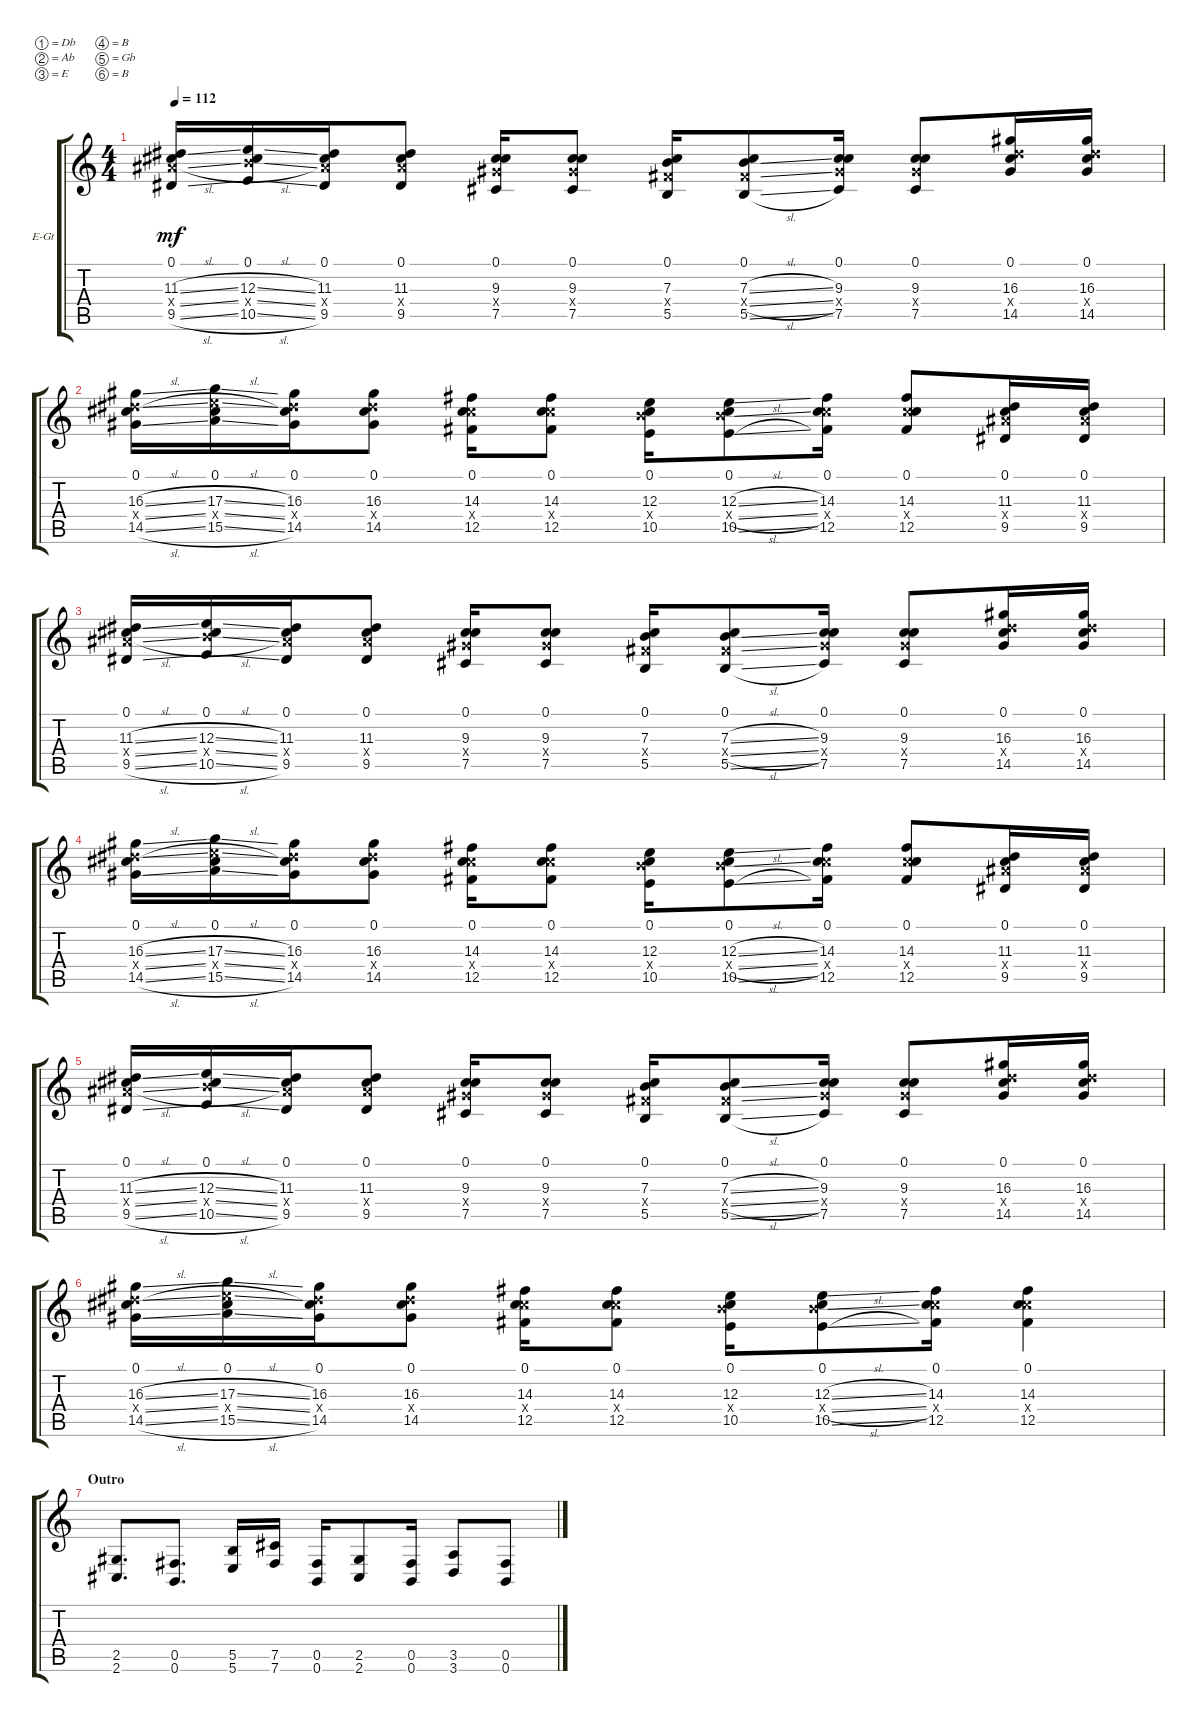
\defaultSystemsLayout 4
\bracketExtendMode groupsimilarinstruments
\firstSystemTrackNameOrientation horizontal
\otherSystemsTrackNameOrientation horizontal
\track ("Серж" "E-Gt") {instrument overdrivenguitar}
\staff {score tabs}
\tuning (Db4 Ab3 E3 B2 Gb2 B1)
\ts (4 4)
\tempo 112
\clef g2
\ks c
(9.5{sl} 11.3{sl} 0.1 11.4{sl x}).16{dy mf} (10.5{sl} 12.3{sl} 0.1 12.4{sl x}).16 (9.5 11.3 11.4{x} 0.1).16 (9.5 11.4{x} 11.3 0.1).8 (7.5 9.4{x} 9.3 0.1).16 (9.3 9.4{x} 7.5 0.1).8 (5.5 7.4{x} 7.3 0.1).16 (7.3{sl} 7.4{sl x} 5.5{sl} 0.1).8 (7.5 9.4{x} 9.3 0.1).16 (9.3 9.4{x} 7.5 0.1).8 (14.5 16.3 0.1 16.4{x}).16 (14.5 16.3 0.1 16.4{x}).16 |
(14.5{sl} 16.3{sl} 0.1 16.4{sl x}).16 (15.5{sl} 17.3{sl} 0.1 17.4{sl x}).16 (14.5 16.3 16.4{x} 0.1).16 (14.5 16.4{x} 16.3 0.1).8 (12.5 14.4{x} 14.3 0.1).16 (14.3 14.4{x} 12.5 0.1).8 (10.5 12.4{x} 12.3 0.1).16 (12.3{sl} 12.4{sl x} 10.5{sl} 0.1).8 (12.5 14.4{x} 14.3 0.1).16 (14.3 14.4{x} 12.5 0.1).8 (9.5 11.4{x} 11.3 0.1).16 (11.4{x} 11.3 9.5 0.1).16 |
(9.5{sl} 11.3{sl} 0.1 11.4{sl x}).16 (10.5{sl} 12.3{sl} 0.1 12.4{sl x}).16 (9.5 11.3 11.4{x} 0.1).16 (9.5 11.4{x} 11.3 0.1).8 (7.5 9.4{x} 9.3 0.1).16 (9.3 9.4{x} 7.5 0.1).8 (5.5 7.4{x} 7.3 0.1).16 (7.3{sl} 7.4{sl x} 5.5{sl} 0.1).8 (7.5 9.4{x} 9.3 0.1).16 (9.3 9.4{x} 7.5 0.1).8 (14.5 16.3 0.1 16.4{x}).16 (14.5 16.3 0.1 16.4{x}).16 |
(14.5{sl} 16.3{sl} 0.1 16.4{sl x}).16 (15.5{sl} 17.3{sl} 0.1 17.4{sl x}).16 (14.5 16.3 16.4{x} 0.1).16 (14.5 16.4{x} 16.3 0.1).8 (12.5 14.4{x} 14.3 0.1).16 (14.3 14.4{x} 12.5 0.1).8 (10.5 12.4{x} 12.3 0.1).16 (12.3{sl} 12.4{sl x} 10.5{sl} 0.1).8 (12.5 14.4{x} 14.3 0.1).16 (14.3 14.4{x} 12.5 0.1).8 (9.5 11.3 0.1 11.4{x}).16 (9.5 11.3 0.1 11.4{x}).16 |
(9.5{sl} 11.3{sl} 0.1 11.4{sl x}).16 (10.5{sl} 12.3{sl} 0.1 12.4{sl x}).16 (9.5 11.3 11.4{x} 0.1).16 (9.5 11.4{x} 11.3 0.1).8 (7.5 9.4{x} 9.3 0.1).16 (9.3 9.4{x} 7.5 0.1).8 (5.5 7.4{x} 7.3 0.1).16 (7.3{sl} 7.4{sl x} 5.5{sl} 0.1).8 (7.5 9.4{x} 9.3 0.1).16 (9.3 9.4{x} 7.5 0.1).8 (14.5 16.3 0.1 16.4{x}).16 (14.5 16.3 0.1 16.4{x}).16 |
(14.5{sl} 16.3{sl} 0.1 16.4{sl x}).16 (15.5{sl} 17.3{sl} 0.1 17.4{sl x}).16 (14.5 16.3 16.4{x} 0.1).16 (14.5 16.4{x} 16.3 0.1).8 (12.5 14.4{x} 14.3 0.1).16 (14.3 14.4{x} 12.5 0.1).8 (10.5 12.4{x} 12.3 0.1).16 (12.3{sl} 12.4{sl x} 10.5{sl} 0.1).8 (12.5 14.4{x} 14.3 0.1).16 (14.3 14.4{x} 12.5 0.1).4 |
\section ("" "Outro")
(2.6 2.5).8{d} (0.6 0.5).8{d} (5.6 5.5).16 (7.6 7.5).16 (0.6 0.5).16 (2.6 2.5).8 (0.6 0.5).16 (3.6 3.5).8 (0.6 0.5).8
